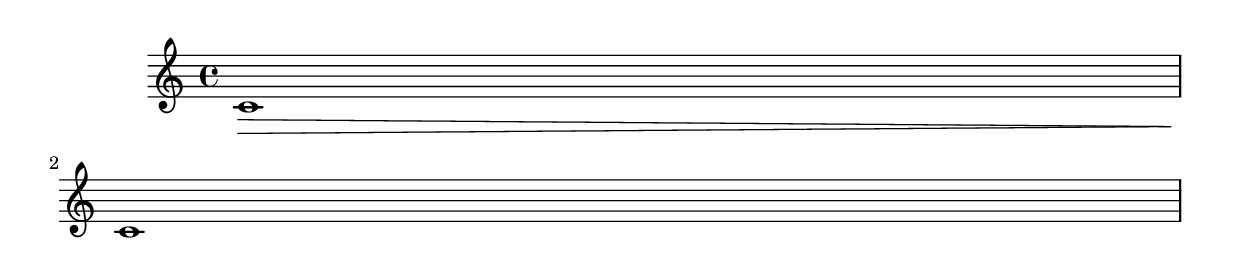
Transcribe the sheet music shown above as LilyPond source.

\header {

  texidoc = "If a hairpin ends on the first note of a new stave, we
do not print that ending.  But on the previous line, this hairpin
should not be left open, and should end at the bar line. "
}

\version "2.11.46"

\relative c' {
  c1\>
  \break
  c1\!
}
